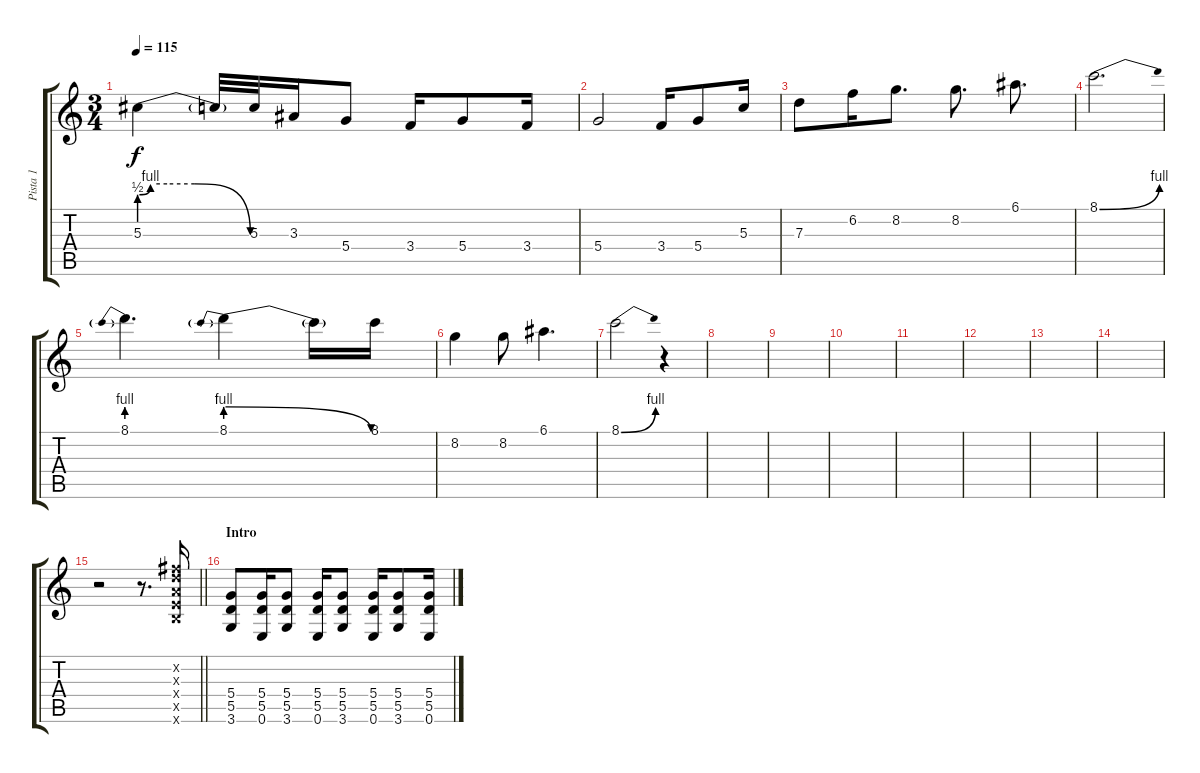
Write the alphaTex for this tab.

\track ("Pista 1" "Pista 1") {instrument distortionguitar}
\staff {score tabs}
\tuning (E4 B3 G3 D3 A2 E2) {hide}
\ts (3 4)
\tempo 115
\clef g2
\ks c
5.3{be (custom 0 2 6 4 15 4 30 4 60 0)}.4{dy f} 5.3{t}.32 5.3.32 3.3.16 5.4.8 3.4.16 5.4.8 3.4.16 |
5.4.2 3.4.16 5.4.8 5.3.16 |
7.3.8 6.2.16 8.2.8{d} 8.2.8{d} 6.1.8{d} |
8.1{be (bend 0 0 60 4)}.2{d} |
8.1{be (prebend 0 4 60 4)}.4{d} 8.1{be (prebendrelease 0 4 60 0)}.4 8.1{t}.16 8.1.16 |
8.2.4 8.2.8 6.1.4{d} |
8.1{be (bend 0 0 60 4)}.2 r.4 |
|
|
|
|
|
|
|
\barLineRight lightlight
r.2 r.8{d} (7.2{x} 7.3{x} 7.4{x} 7.5{x} 7.6{x}).16 |
\section ("" "Intro")
(5.4 5.5 3.6).8 (5.4 5.5 0.6).16 (5.4 5.5 3.6).8 (5.4 5.5 0.6).16 (5.4 5.5 3.6).8 (5.4 5.5 0.6).16 (5.4 5.5 3.6).8 (5.4 5.5 0.6).16
